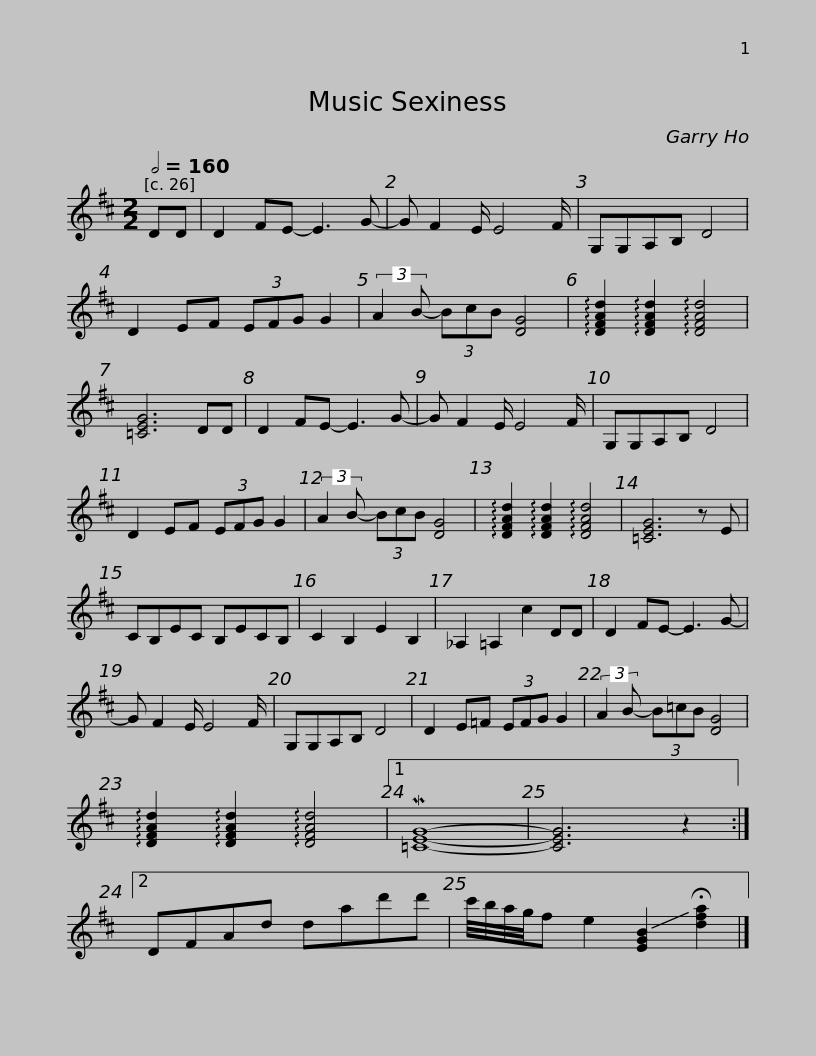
X:1
L:1/8
Q:1/2=160
M:2/2
I:linebreak $
K:D
V:1 treble
V:1
 DD | D2 FE- E3 G- | G F2 E/ E4 F/ | G,G,A,B, D4 | D2 EF (3EFG G2 | %5
 (3:2:2A2 B- (3BcB [DG]4 | !arpeggio![DFAd]2 !arpeggio![DFAd]2 !arpeggio![DFAd]4 |$ [=CEG]6 DD | D2 FE- E3 G- | G F2 E/ E4 F/ | %10
 G,G,A,B, D4 | D2 EF (3EFG G2 | (3:2:2A2 B- (3BcB [DG]4 | !arpeggio![DFAd]2 !arpeggio![DFAd]2 !arpeggio![DFAd]4 |$ [=CEG]6 z E | %15
 CB,EC B,ECB, | C2 B,2 E2 B,2 | _A,2 =A,2 c2 DD | D2 FE- E3 G- | G F2 E/ E4 F/ | %20
 G,G,A,B, D4 |$ D2 E=F (3EFG G2 | (3:2:2A2 B- (3B=cB [DG]4 | !arpeggio![DFAd]2 !arpeggio![DFAd]2 !arpeggio![DFAd]4 |1 M[=CEG]8- | %25
 [CEG]6 z2 :|2 DFAd dad'd' |$ c'/4b/4a/4g/4f e2 !-(![EGB]2 !-)!!fermata![dfa]2 |] %28
